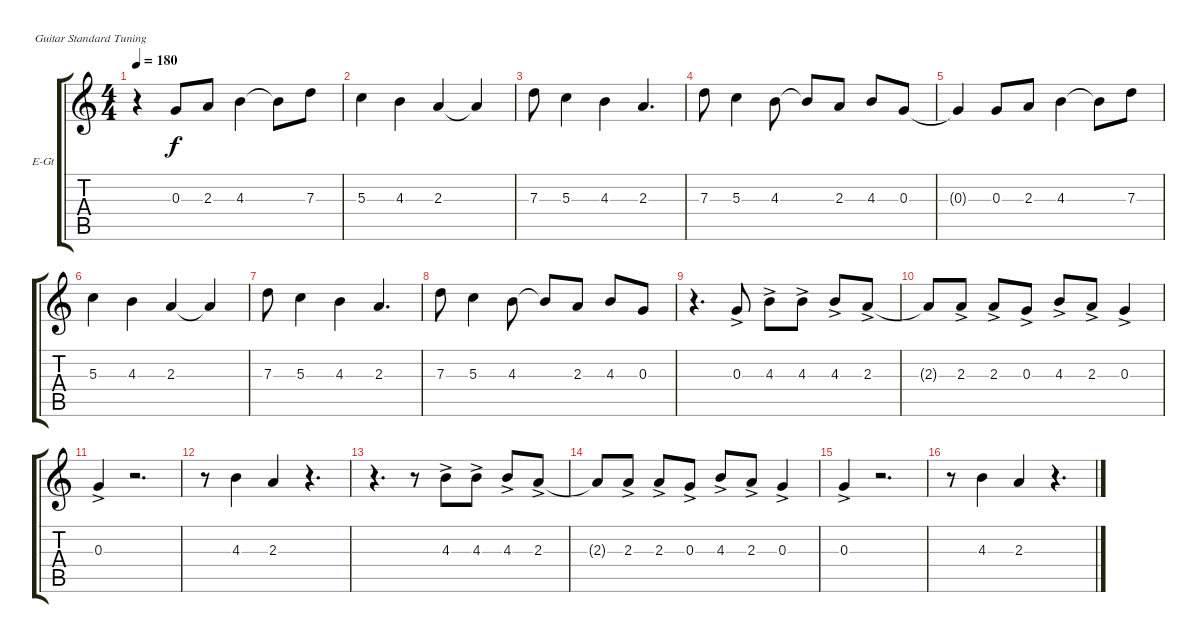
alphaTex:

\defaultSystemsLayout 4
\bracketExtendMode groupsimilarinstruments
\firstSystemTrackNameOrientation horizontal
\otherSystemsTrackNameOrientation horizontal
\track ("Mark Singing" "E-Gt") {multiBarRest instrument electricguitarclean}
\staff {score tabs}
\tuning (E4 B3 G3 D3 A2 E2)
\ts (4 4)
\tempo 180
\clef g2
\scale
0.333333
\ks c
r.4{dy f} 0.3.8 2.3.8 4.3.4 4.3{t}.8 7.3.8 |
\scale
0.333333 5.3.4 4.3.4 2.3.4 2.3{t}.4 |
\scale
0.333333 7.3.8 5.3.4 4.3.4 2.3.4{d} |
\scale
0.333333 7.3.8 5.3.4 4.3.8 4.3{t}.8 2.3.8 4.3.8 0.3.8 |
\scale
0.333333 0.3{t}.4 0.3.8 2.3.8 4.3.4 4.3{t}.8 7.3.8 |
\scale
0.333333 5.3.4 4.3.4 2.3.4 2.3{t}.4 |
\scale
0.333333 7.3.8 5.3.4 4.3.4 2.3.4{d} |
\scale
0.333333 7.3.8 5.3.4 4.3.8 4.3{t}.8 2.3.8 4.3.8 0.3.8 |
\scale
0.333333 r.4{d} 0.3{ac}.8 4.3{ac}.8 4.3{ac}.8 4.3{ac}.8 2.3{ac}.8 |
\scale
0.333333 2.3{t}.8 2.3{ac}.8 2.3{ac}.8 0.3{ac}.8 4.3{ac}.8 2.3{ac}.8 0.3{ac}.4 |
\scale
0.333333 0.3{ac}.4 r.2{d} |
\scale
0.333333 r.8 4.3.4 2.3.4 r.4{d} |
\scale
0.333333 r.4{d} r.8 4.3{ac}.8 4.3{ac}.8 4.3{ac}.8 2.3{ac}.8 |
\scale
0.333333 2.3{t}.8 2.3{ac}.8 2.3{ac}.8 0.3{ac}.8 4.3{ac}.8 2.3{ac}.8 0.3{ac}.4 |
\scale
0.333333 0.3{ac}.4 r.2{d} |
\scale
0.333333 r.8 4.3.4 2.3.4 r.4{d}
